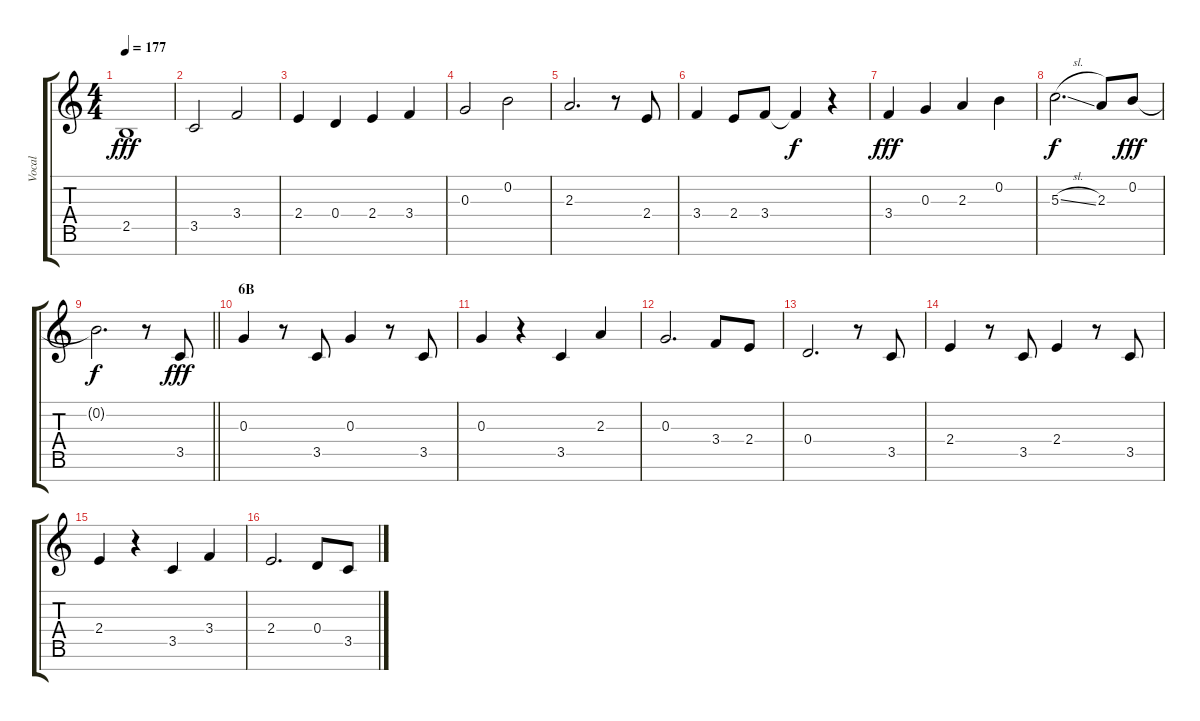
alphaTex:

\track ("Vocal" "Vocal") {instrument voiceoohs}
\staff {score tabs}
\tuning (E5 B4 G4 D4 A3 E3 B2) {hide}
\ts (4 4)
\tempo 177
\clef g2
\ks c
2.5.1{dy fff} |
3.5.2 3.4.2 |
2.4.4 0.4.4 2.4.4 3.4.4 |
0.3.2 0.2.2 |
2.3.2{d} r.8 2.4.8 |
3.4.4 2.4.8 3.4.8 3.4{t}.4{dy f} r.4 |
3.4.4{dy fff} 0.3.4 2.3.4 0.2.4 |
5.3{sl}.2{d dy f} 2.3.8 0.2.8{dy fff} |
\barLineRight lightlight
0.2{t}.2{d dy f} r.8 3.5.8{dy fff} |
\section ("" "6B")
0.3.4 r.8 3.5.8 0.3.4 r.8 3.5.8 |
0.3.4 r.4 3.5.4 2.3.4 |
0.3.2{d} 3.4.8 2.4.8 |
0.4.2{d} r.8 3.5.8 |
2.4.4 r.8 3.5.8 2.4.4 r.8 3.5.8 |
2.4.4 r.4 3.5.4 3.4.4 |
2.4.2{d} 0.4.8 3.5.8
